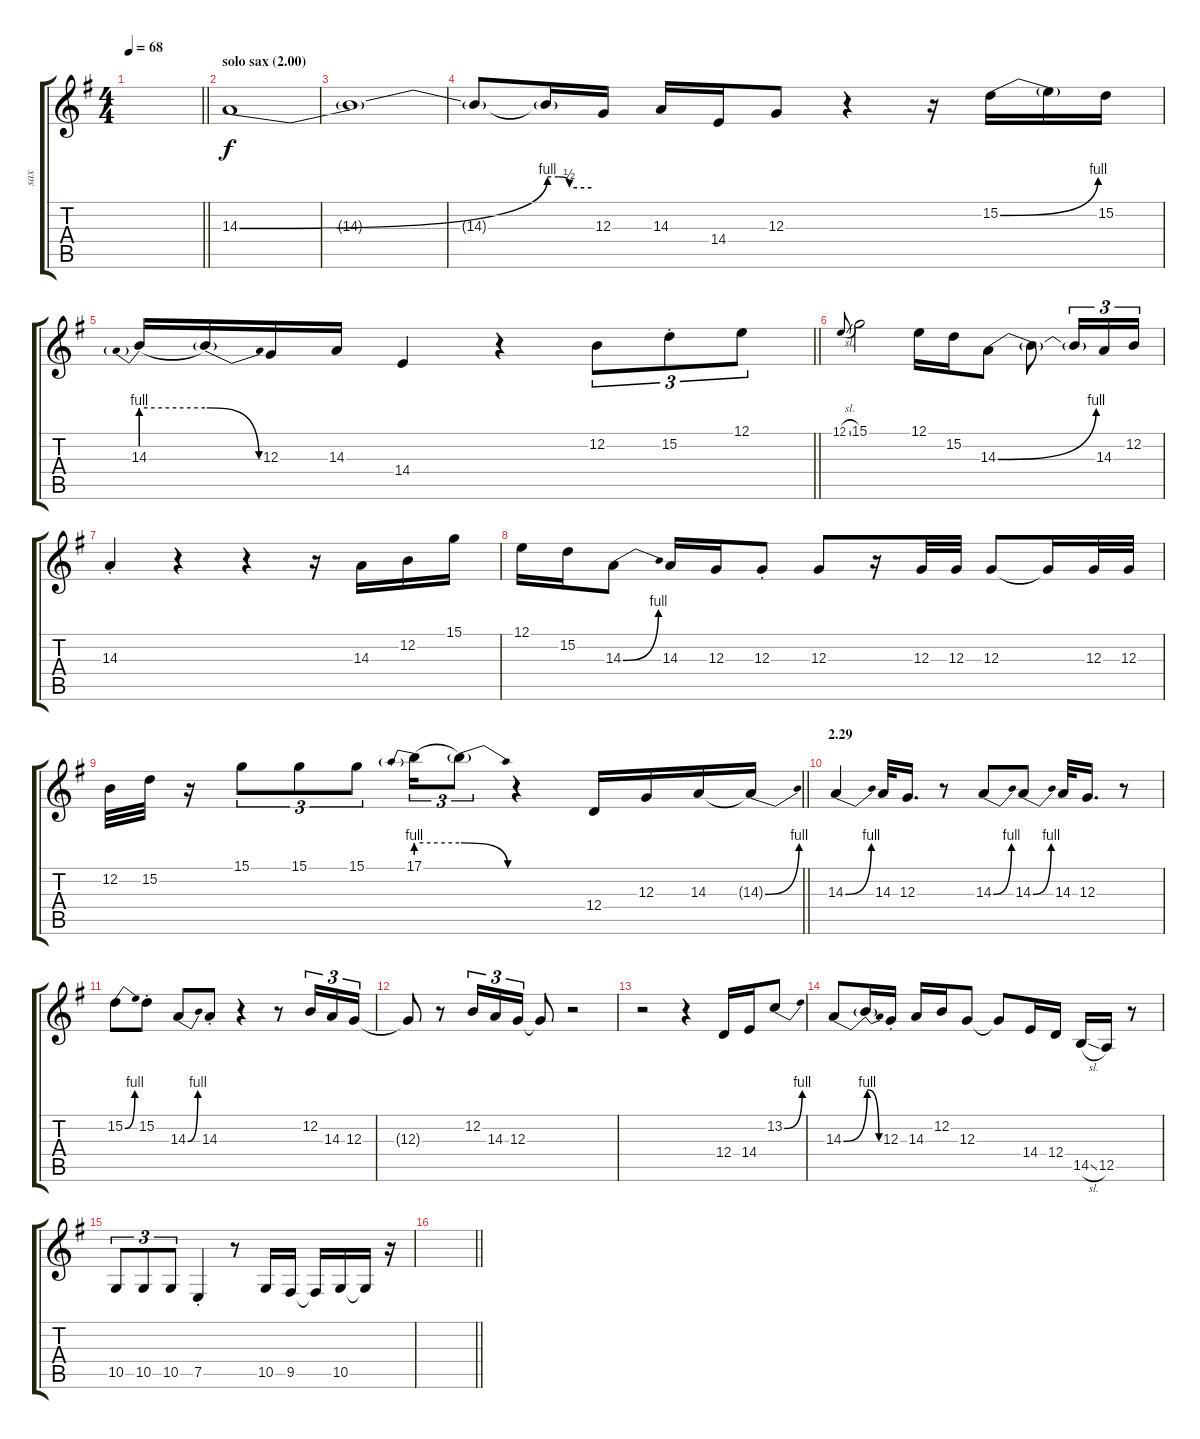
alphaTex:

\track ("sax" "sax") {instrument tenorsax}
\staff {score tabs}
\tuning (E4 B3 G3 D3 A2 E2) {hide}
\ts (4 4)
\tempo 68
\clef g2
\barLineRight lightlight
\ks g
|
\section ("" "solo sax (2.00)")
14.3{be (bend 0 0 60 4)}.1 |
14.3{t}.1 |
14.3{t}.8 14.3{be (custom 0 4 15 4 30 2 60 2) t}.16 12.3.16 14.3.16 14.4.16 12.3.8 r.4 r.16 15.2{be (bend 0 0 60 4)}.16 15.2{t}.16 15.2.16 |
\barLineRight lightlight
14.3{be (prebend 0 4 60 4)}.16 14.3{be (release 0 4 60 0) t}.16 12.3.16 14.3.16 14.4.4 r.4 12.2.8{tu (3 2)} 15.2{st}.8{tu (3 2)} 12.1.8{tu (3 2)} |
12.1{sl}.8{gr onbeat} 15.1.2 12.1.16 15.2.16 14.3{be (bend 0 0 60 4)}.8 14.3{t}.8 14.3{t}.16{tu (3 2)} 14.3.16{tu (3 2)} 12.2.16{tu (3 2)} |
14.3{st}.4 r.4 r.4 r.16 14.3.16 12.2.16 15.1.16 |
12.1.16 15.2.16 14.3{be (bend 0 0 60 4)}.8 14.3.16 12.3.16 12.3{st}.8 12.3.8 r.16 12.3.32 12.3.32 12.3.8 12.3{t}.16 12.3.32 12.3.32 |
\barLineRight lightlight
12.2.32 15.2.32 r.16 15.1.8{tu (3 2)} 15.1.8{tu (3 2)} 15.1.8{tu (3 2)} 17.1{be (prebend 0 4 60 4)}.16{tu (3 2)} 17.1{be (release 0 4 60 0) t}.8{tu (3 2)} r.4 12.4.16 12.3.16 14.3.16 14.3{be (bend 0 0 60 4) t}.16 |
\section ("" "2.29")
14.3{be (bend 0 0 60 4)}.4 14.3.32 12.3.16{d} r.8 14.3{be (bend 0 0 60 4)}.8 14.3{be (bend 0 0 60 4)}.8 14.3.32 12.3.16{d} r.8 |
15.2{be (bend 0 0 60 4)}.8 15.2{st}.8 14.3{be (bend 0 0 60 4)}.8 14.3{st}.8 r.4 r.8 12.2.16{tu (3 2)} 14.3.16{tu (3 2)} 12.3.16{tu (3 2)} |
12.3{t}.8 r.8 12.2.16{tu (3 2)} 14.3.16{tu (3 2)} 12.3.16{tu (3 2)} 12.3{t}.8 r.2 |
r.2 r.4 12.4.16 14.4.16 13.2{be (bend 0 0 60 4)}.8 |
14.3{be (bend 0 0 60 4)}.8 14.3{be (release 0 4 60 0) t}.16 12.3{st}.16 14.3.16 12.2.16 12.3.8 12.3{t}.8 14.4.16 12.4.16 14.5{sl}.16 12.5.16 r.8 |
10.5.8{tu (3 2)} 10.5.8{tu (3 2)} 10.5.8{tu (3 2)} 7.5{st}.4 r.8 10.5.16 9.5.16 9.5{t}.16 10.5.16 10.5{t}.16 r.16 |
\barLineRight lightlight
